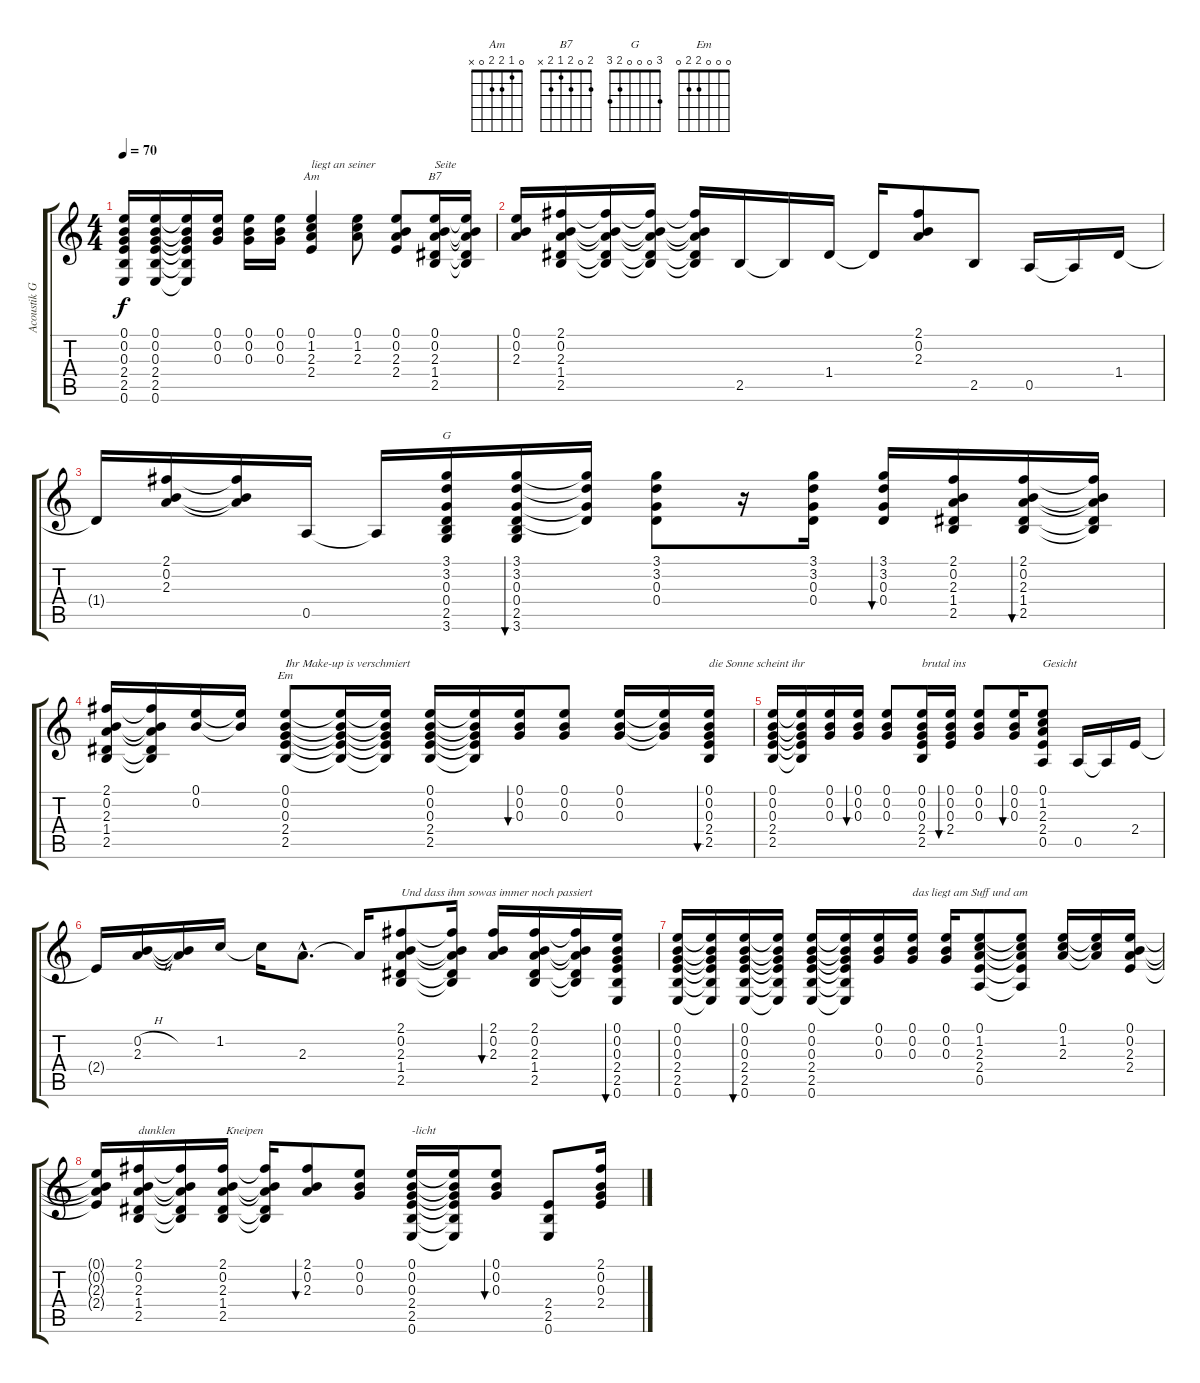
\track ("Acoustik Guitar" "Acoustik G") {instrument acousticguitarsteel}
\staff {score tabs}
\tuning (E4 B3 G3 D3 A2 E2) {hide}
\chord ("Am" 0 1 2 2 0 x)
\chord ("B7" 2 0 2 1 2 x)
\chord ("G" 3 0 0 0 2 3)
\chord ("Em" 0 0 0 2 2 0)
\ts (4 4)
\tempo 70
\clef g2
\ks c
(0.1{t} 0.2{t} 0.3{t} 2.4{t} 2.5{t} 0.6{t}).16{dy f} (0.1 0.2 0.3 2.4 2.5 0.6).16 (0.1{t} 0.2{t} 0.3{t} 2.4{t} 2.5{t} 0.6{t}).16 (0.1 0.2 0.3).16 (0.1 0.2 0.3).16 (0.1 0.2 0.3).16 (0.1 1.2 2.3 2.4).4{ch "Am" txt "liegt an seiner"} (0.1 1.2 2.3).8 (0.1 0.2 2.3 2.4).8 (0.1 0.2 2.3 1.4 2.5).16{ch "B7" txt "Seite"} (0.1{t} 0.2{t} 2.3{t} 1.4{t} 2.5{t}).16 |
(0.1 0.2 2.3).16 (2.1 0.2 2.3 1.4 2.5).16 (2.1{t} 0.2{t} 2.3{t} 1.4{t} 2.5{t}).16 (2.1{t} 0.2{t} 2.3{t} 1.4{t} 2.5{t}).16 (2.1{t} 0.2{t} 2.3{t} 1.4{t} 2.5{t}).16 2.5.16 2.5{t}.16 1.4.16 1.4{t}.16 (2.1 0.2 2.3).8 2.5.8 0.5.16 0.5{t}.16 1.4.16 |
1.4{t}.16 (2.1 0.2 2.3).16 (2.1{t} 0.2{t} 2.3{t}).16 0.5.16 0.5{t}.16 (3.1 3.2 0.3 0.4 2.5 3.6).16{ch "G"} (3.1 3.2 0.3 0.4 2.5 3.6).16{bu 60} (3.1{t} 3.2{t} 0.3{t} 0.4{t}).16 (3.1 3.2 0.3 0.4).8 r.16 (3.1 3.2 0.3 0.4).16 (3.1 3.2 0.3 0.4).16{bu 60} (2.1 0.2 2.3 1.4 2.5).16 (2.1 0.2 2.3 1.4 2.5).16{bu 60} (2.1{t} 0.2{t} 2.3{t} 1.4{t} 2.5{t}).16 |
(2.1 0.2 2.3 1.4 2.5).16 (2.1{t} 0.2{t} 2.3{t} 1.4{t} 2.5{t}).16 (0.1 0.2).16 (0.1{t} 0.2{t}).16 (0.1 0.2 0.3 2.4 2.5).8{ch "Em" txt "Ihr Make-up is verschmiert"} (0.1{t} 0.2{t} 0.3{t} 2.4{t} 2.5{t}).16 (0.1{t} 0.2{t} 0.3{t} 2.4{t} 2.5{t}).16 (0.1 0.2 0.3 2.4 2.5).16 (0.1{t} 0.2{t} 0.3{t} 2.4{t} 2.5{t}).16 (0.1 0.2 0.3).16{bu 60} (0.1 0.2 0.3).8 (0.1 0.2 0.3).16 (0.1{t} 0.2{t} 0.3{t}).16 (0.1 0.2 0.3 2.4 2.5).16{bu 60 txt "die Sonne scheint ihr "} |
(0.1 0.2 0.3 2.4 2.5).16 (0.1{t} 0.2{t} 0.3{t} 2.4{t} 2.5{t}).16 (0.1 0.2 0.3).16 (0.1 0.2 0.3).16{bu 60} (0.1 0.2 0.3).8 (0.1 0.2 0.3 2.4 2.5).16{txt "brutal ins "} (0.1 0.2 0.3 2.4).16{bu 60} (0.1 0.2 0.3).8 (0.1 0.2 0.3).16{bu 60} (0.1 1.2 2.3 2.4 0.5).8{txt "Gesicht"} 0.5.16 0.5{t}.16 2.4.16 |
2.4{t}.16 (0.2{h} 2.3).16 (0.2{t} 2.3{t}).16 1.2.16 1.2{t}.16 2.3{hac}.8{d} 2.3{t}.16 (2.1 0.2 2.3 1.4 2.5).8{txt "Und dass ihm sowas immer noch passiert"} (2.1{t} 0.2{t} 2.3{t} 1.4{t} 2.5{t}).16 (2.1 0.2 2.3).16{bu 60} (2.1 0.2 2.3 1.4 2.5).16 (2.1{t} 0.2{t} 2.3{t} 1.4{t} 2.5{t}).16 (0.1 0.2 0.3 2.4 2.5 0.6).16{bu 60} |
(0.1 0.2 0.3 2.4 2.5 0.6).16 (0.1{t} 0.2{t} 0.3{t} 2.4{t} 2.5{t} 0.6{t}).16 (0.1 0.2 0.3 2.4 2.5 0.6).16{bu 60} (0.1{t} 0.2{t} 0.3{t} 2.4{t} 2.5{t} 0.6{t}).16 (0.1 0.2 0.3 2.4 2.5 0.6).16 (0.1{t} 0.2{t} 0.3{t} 2.4{t} 2.5{t} 0.6{t}).16 (0.1 0.2 0.3).16 (0.1 0.2 0.3).16{txt "das liegt am Suff und am"} (0.1 0.2 0.3).16 (0.1 1.2 2.3 2.4 0.5).8 (0.1{t} 1.2{t} 2.3{t} 2.4{t} 0.5{t}).8 (0.1 1.2 2.3).16 (0.1{t} 1.2{t} 2.3{t}).16 (0.1 0.2 2.3 2.4).16 |
(0.1{t} 0.2{t} 2.3{t} 2.4{t}).16 (2.1 0.2 2.3 1.4 2.5).16{txt "dunklen "} (2.1{t} 0.2{t} 2.3{t} 1.4{t} 2.5{t}).16 (2.1 0.2 2.3 1.4 2.5).16{txt " Kneipen"} (2.1{t} 0.2{t} 2.3{t} 1.4{t} 2.5{t}).16 (2.1 0.2 2.3).8{bu 60} (0.1 0.2 0.3).8 (0.1 0.2 0.3 2.4 2.5 0.6).16{txt "-licht"} (0.1{t} 0.2{t} 0.3{t} 2.4{t} 2.5{t} 0.6{t}).16 (0.1 0.2 0.3).8{bu 120} (2.4 2.5 0.6).8 (2.1 0.2 0.3 2.4).16
